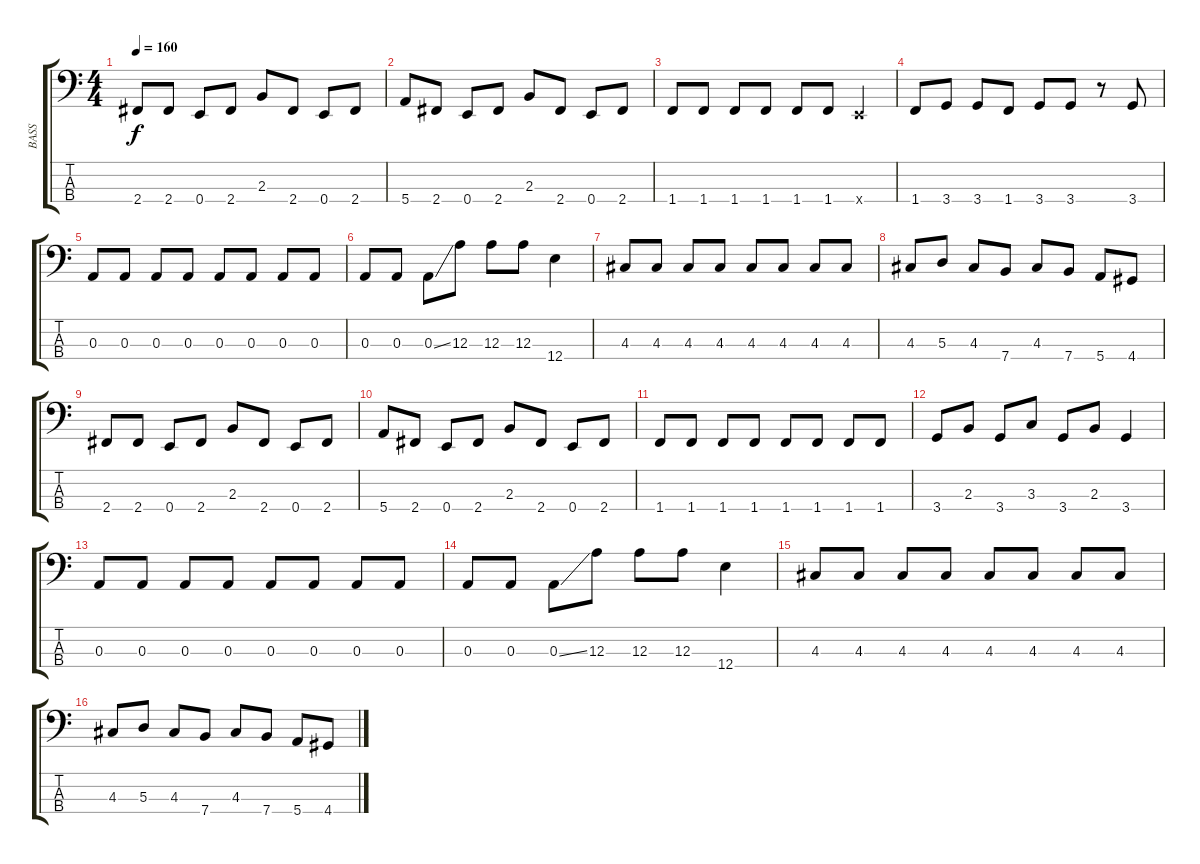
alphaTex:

\track ("BASS" "BASS") {instrument electricbasspick}
\staff {score tabs}
\tuning (G2 D2 A1 E1) {hide}
\ts (4 4)
\tempo 160
\clef f4
\ks c
2.4.8{dy f} 2.4.8 0.4.8 2.4.8 2.3.8 2.4.8 0.4.8 2.4.8 |
5.4.8 2.4.8 0.4.8 2.4.8 2.3.8 2.4.8 0.4.8 2.4.8 |
1.4.8 1.4.8 1.4.8 1.4.8 1.4.8 1.4.8 0.4{x}.4 |
1.4.8 3.4.8 3.4.8 1.4.8 3.4.8 3.4.8 r.8 3.4.8 |
0.3.8 0.3.8 0.3.8 0.3.8 0.3.8 0.3.8 0.3.8 0.3.8 |
0.3.8 0.3.8 0.3{ss}.8 12.3.8 12.3.8 12.3.8 12.4.4 |
4.3.8 4.3.8 4.3.8 4.3.8 4.3.8 4.3.8 4.3.8 4.3.8 |
4.3.8 5.3.8 4.3.8 7.4.8 4.3.8 7.4.8 5.4.8 4.4.8 |
2.4.8 2.4.8 0.4.8 2.4.8 2.3.8 2.4.8 0.4.8 2.4.8 |
5.4.8 2.4.8 0.4.8 2.4.8 2.3.8 2.4.8 0.4.8 2.4.8 |
1.4.8 1.4.8 1.4.8 1.4.8 1.4.8 1.4.8 1.4.8 1.4.8 |
3.4.8 2.3.8 3.4.8 3.3.8 3.4.8 2.3.8 3.4.4 |
0.3.8 0.3.8 0.3.8 0.3.8 0.3.8 0.3.8 0.3.8 0.3.8 |
0.3.8 0.3.8 0.3{ss}.8 12.3.8 12.3.8 12.3.8 12.4.4 |
4.3.8 4.3.8 4.3.8 4.3.8 4.3.8 4.3.8 4.3.8 4.3.8 |
4.3.8 5.3.8 4.3.8 7.4.8 4.3.8 7.4.8 5.4.8 4.4.8
